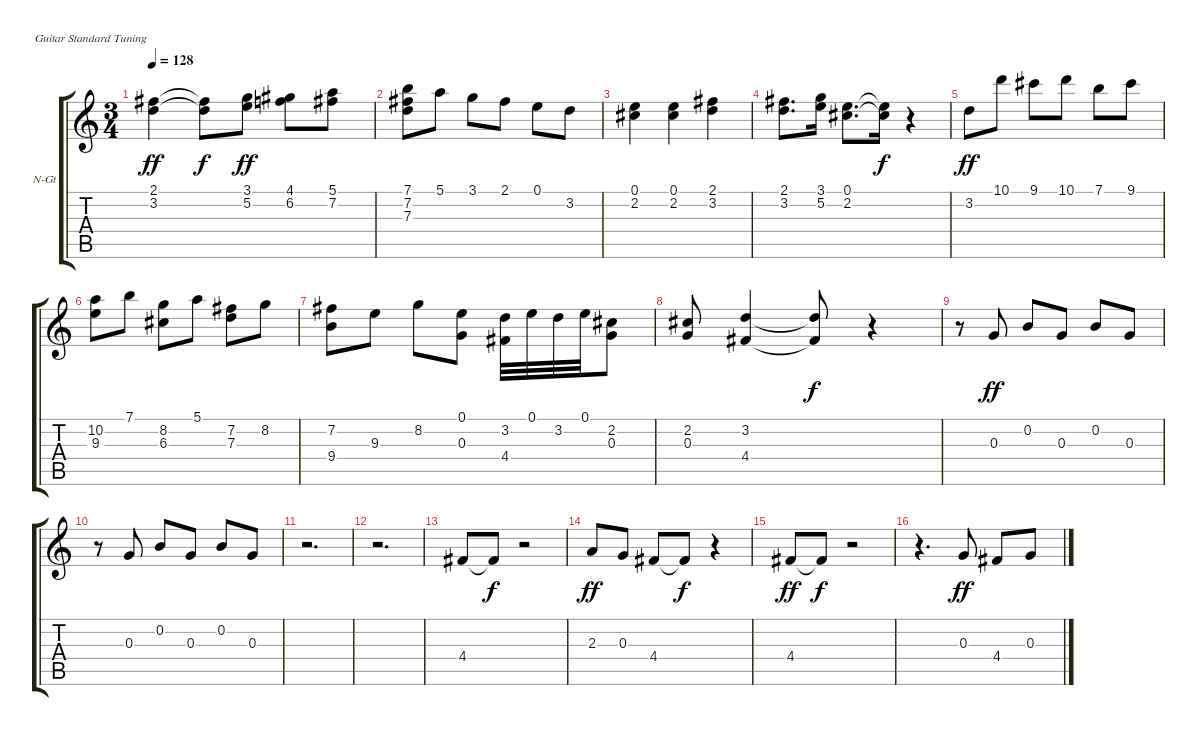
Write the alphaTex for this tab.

\bracketExtendMode groupsimilarinstruments
\firstSystemTrackNameOrientation horizontal
\otherSystemsTrackNameOrientation horizontal
\track ("Guitar 2" "N-Gt") {instrument acousticguitarnylon}
\staff {score tabs}
\tuning (E4 B3 G3 D3 A2 E2)
\ts (3 4)
\tempo 128
\clef g2
\ks c
(2.1 3.2).4{dy ff} (2.1{t} 3.2{t}).8{dy f} (3.1 5.2).8{dy ff} (4.1 6.2).8 (5.1 7.2).8 |
(7.1 7.2 7.3).8 5.1.8 3.1.8 2.1.8 0.1.8 3.2.8 |
(0.1 2.2).4 (0.1 2.2).4 (2.1 3.2).4 |
(2.1 3.2).8{d} (3.1 5.2).16 (0.1 2.2).8{d} (0.1{t} 2.2{t}).16{dy f} r.4 |
3.2.8{dy ff} 10.1.8 9.1.8 10.1.8 7.1.8 9.1.8 |
(10.2 9.3).8 7.1.8 (8.2 6.3).8 5.1.8 (7.2 7.3).8 8.2.8 |
(7.2 9.4).8 9.3.8 8.2.8 (0.1 0.3).8 (3.2 4.4).32 0.1.32 3.2.32 0.1.32 (2.2 0.3).8 |
(2.2 0.3).8 (3.2 4.4).4 (3.2{t} 4.4{t}).8{dy f} r.4 |
r.8 0.3.8{dy ff} 0.2.8 0.3.8 0.2.8 0.3.8 |
r.8 0.3.8 0.2.8 0.3.8 0.2.8 0.3.8 |
r.2{d} |
r.2{d} |
4.4.8 4.4{t}.8{dy f} r.2 |
2.3.8{dy ff} 0.3.8 4.4.8 4.4{t}.8{dy f} r.4 |
4.4.8{dy ff} 4.4{t}.8{dy f} r.2 |
r.4{d} 0.3.8{dy ff} 4.4.8 0.3.8
